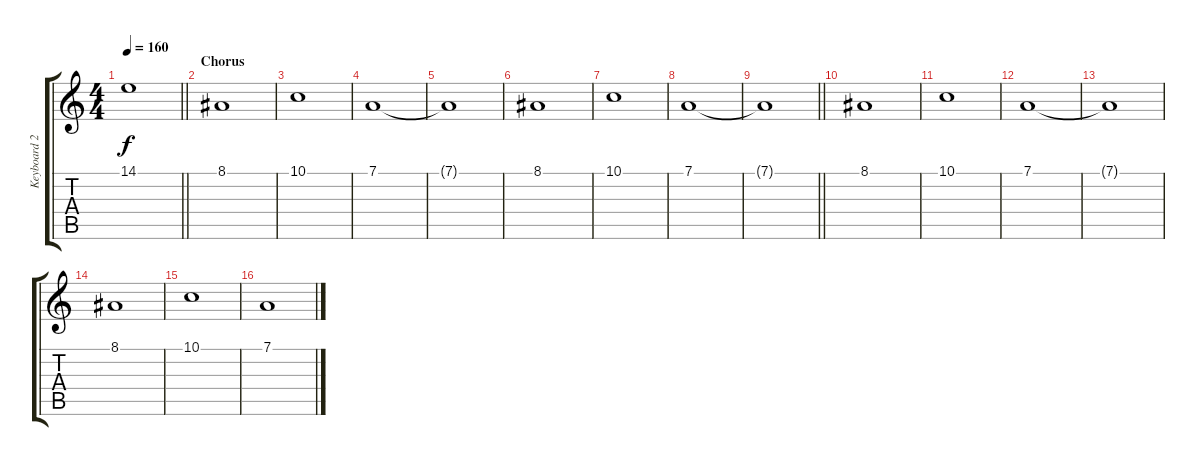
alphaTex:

\track ("Keyboard 2" "Keyboard 2") {instrument pad2warm}
\staff {score tabs}
\tuning (D4 A3 F3 C3 G2 D2) {hide}
\ts (4 4)
\tempo 160
\clef g2
\barLineRight lightlight
\ks c
14.1.1{dy f} |
\section ("" "Chorus")
8.1.1 |
10.1.1 |
7.1.1 |
7.1{t}.1 |
8.1.1 |
10.1.1 |
7.1.1 |
\barLineRight lightlight
7.1{t}.1 |
8.1.1 |
10.1.1 |
7.1.1 |
7.1{t}.1 |
8.1.1 |
10.1.1 |
7.1.1
